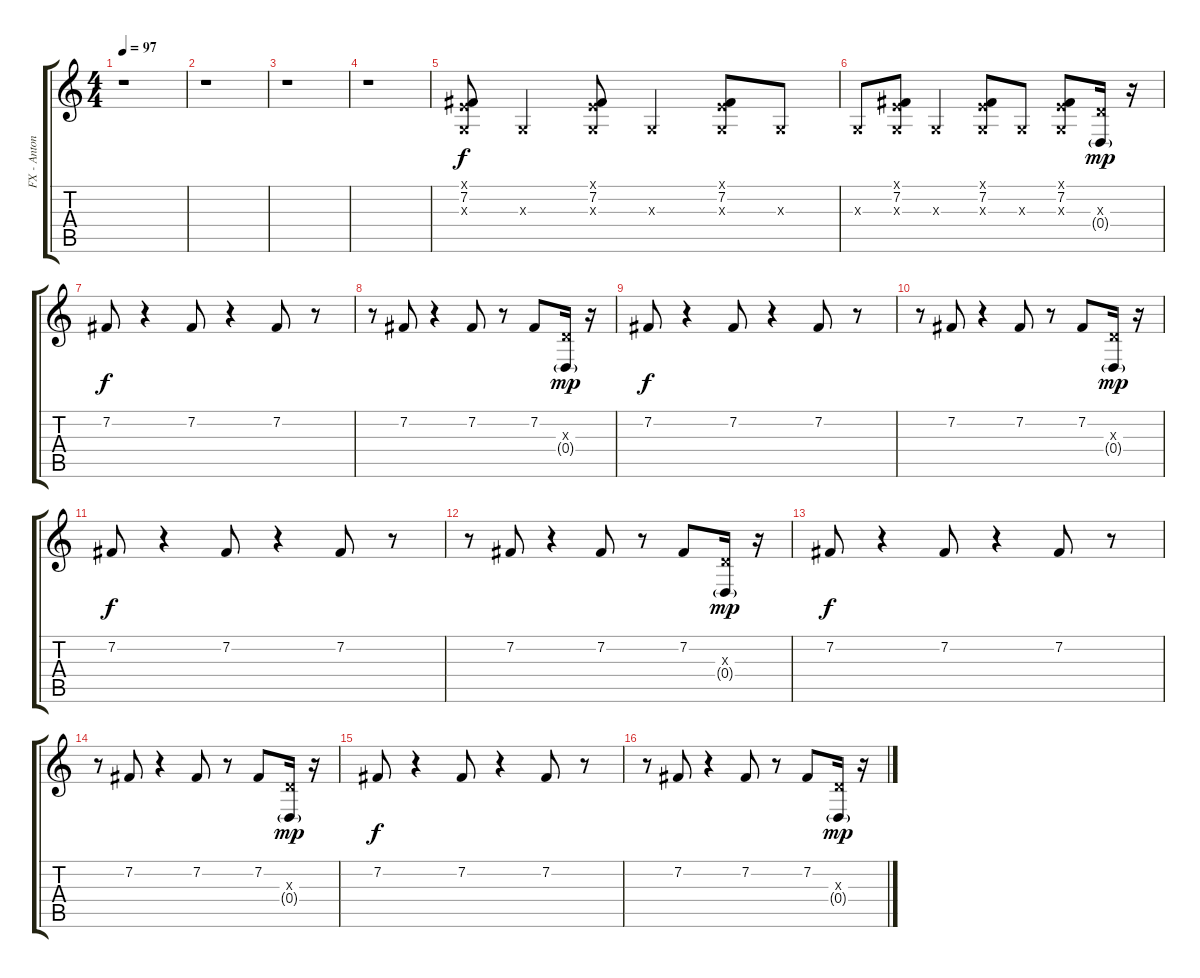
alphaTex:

\track ("FX - Antony" "FX - Anton") {instrument lead1square}
\staff {score tabs}
\tuning (E4 B3 G3 D3 A2 E2) {hide}
\ts (4 4)
\tempo 97
\clef g2
\ks c
r.1{dy f} |
r.1 |
r.1 |
r.1 |
(0.1{x} 7.2 0.3{x}).8{instrument lead3calliope} 0.3{x}.4 (0.1{x} 7.2 0.3{x}).8 0.3{x}.4 (0.1{x} 7.2 0.3{x}).8 0.3{x}.8 |
0.3{x}.8 (0.1{x} 7.2 0.3{x}).8 0.3{x}.4 (0.1{x} 7.2 0.3{x}).8 0.3{x}.8 (0.1{x} 7.2 0.3{x}).8 (7.3{x} 0.4{g}).16{dy mp} r.16 |
7.2.8{dy f} r.4 7.2.8 r.4 7.2.8 r.8 |
r.8 7.2.8 r.4 7.2.8 r.8 7.2.8 (7.3{x} 0.4{g}).16{dy mp} r.16 |
7.2.8{dy f} r.4 7.2.8 r.4 7.2.8 r.8 |
r.8 7.2.8 r.4 7.2.8 r.8 7.2.8 (7.3{x} 0.4{g}).16{dy mp} r.16 |
7.2.8{dy f} r.4 7.2.8 r.4 7.2.8 r.8 |
r.8 7.2.8 r.4 7.2.8 r.8 7.2.8 (7.3{x} 0.4{g}).16{dy mp} r.16 |
7.2.8{dy f} r.4 7.2.8 r.4 7.2.8 r.8 |
r.8 7.2.8 r.4 7.2.8 r.8 7.2.8 (7.3{x} 0.4{g}).16{dy mp} r.16 |
7.2.8{dy f} r.4 7.2.8 r.4 7.2.8 r.8 |
r.8 7.2.8 r.4 7.2.8 r.8 7.2.8 (7.3{x} 0.4{g}).16{dy mp} r.16
